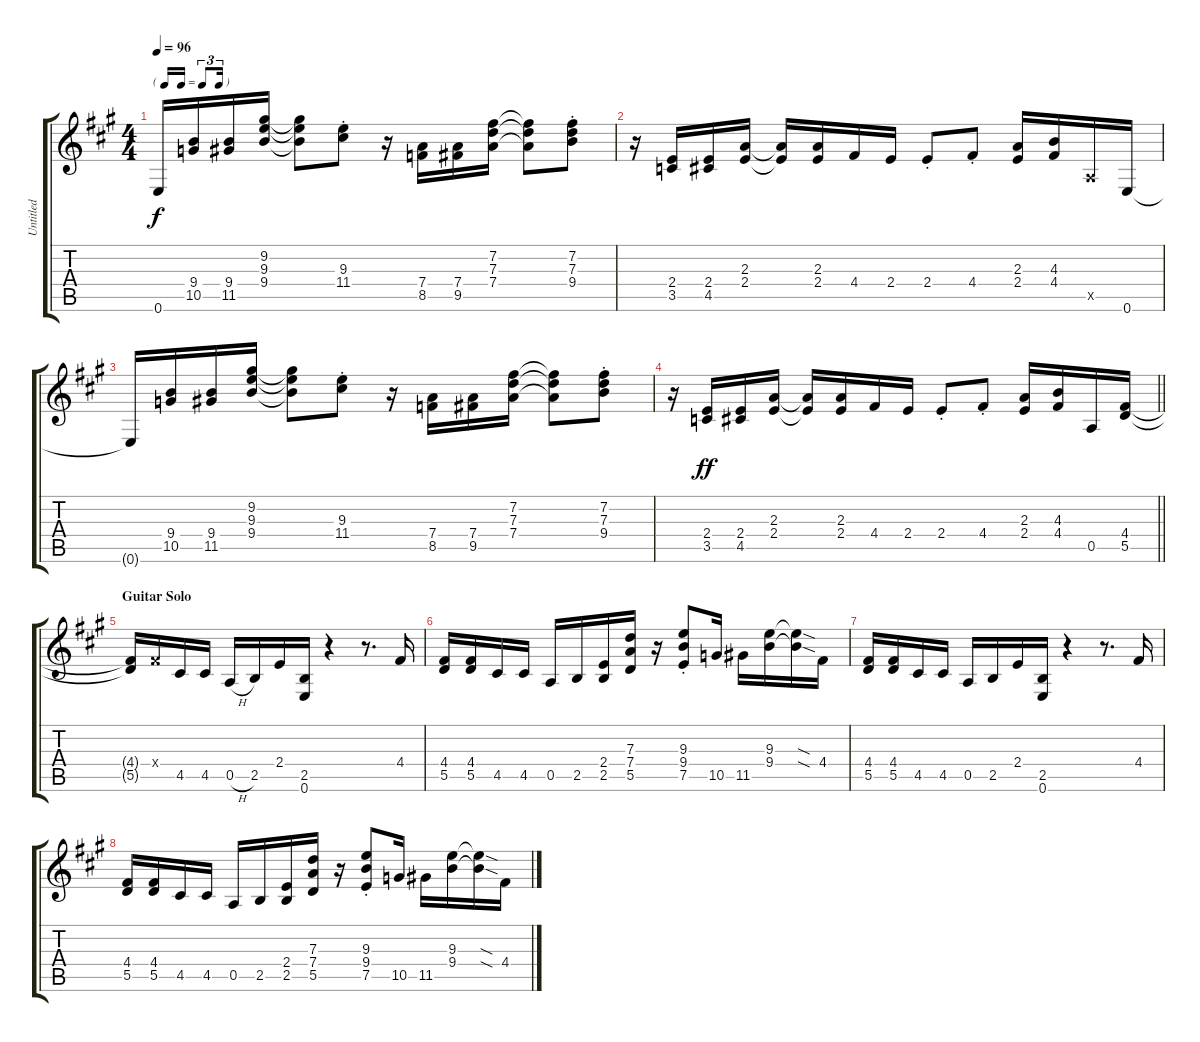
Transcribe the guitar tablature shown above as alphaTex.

\track ("Untitled" "Untitled") {instrument overdrivenguitar}
\staff {score tabs}
\tuning (E4 B3 G3 D3 A2 E2) {hide}
\ts (4 4)
\tf triplet16th
\tempo 96
\clef g2
\ks a
0.6{t}.16{dy f} (9.4 10.5).16 (9.4 11.5).16 (9.2 9.3 9.4).16 (9.2{t} 9.3{t} 9.4{t}).8 (9.3{st} 11.4{st}).8 r.16 (7.4 8.5).16 (7.4 9.5).16 (7.2 7.3 7.4).16 (7.2{t} 7.3{t} 7.4{t}).8 (7.2{st} 7.3{st} 9.4{st}).8 |
r.16 (2.4 3.5).16 (2.4 4.5).16 (2.3 2.4).16 (2.3{t} 2.4{t}).16 (2.3 2.4).16 4.4.16 2.4.16 2.4{st}.8 4.4{st}.8 (2.3 2.4).16 (4.3 4.4).16 0.5{x}.16 0.6.16 |
0.6{t}.16 (9.4 10.5).16 (9.4 11.5).16 (9.2 9.3 9.4).16 (9.2{t} 9.3{t} 9.4{t}).8 (9.3{st} 11.4{st}).8 r.16 (7.4 8.5).16 (7.4 9.5).16 (7.2 7.3 7.4).16 (7.2{t} 7.3{t} 7.4{t}).8 (7.2{st} 7.3{st} 9.4{st}).8 |
\barLineRight lightlight
r.16 (2.4 3.5).16{dy ff} (2.4 4.5).16 (2.3 2.4).16 (2.3{t} 2.4{t}).16 (2.3 2.4).16 4.4.16 2.4.16 2.4{st}.8 4.4{st}.8 (2.3 2.4).16 (4.3 4.4).16 0.5.16 (4.4 5.5).16 |
\section ("" "Guitar Solo")
(4.4{t} 5.5{t}).16 4.4{x}.16 4.5.16 4.5.16 0.5{h}.16 2.5.16 2.4.16 (2.5 0.6).16 r.4 r.8{d} 4.4.16 |
(4.4 5.5).16 (4.4 5.5).16 4.5.16 4.5.16 0.5.16 2.5.16 (2.4 2.5).16 (7.3 7.4 5.5).16 r.16 (9.3{st} 9.4{st} 7.5{st}).8 10.5.16 11.5.16 (9.3 9.4).16 (9.3{sod t} 9.4{sod t}).16 4.4.16 |
(4.4 5.5).16 (4.4 5.5).16 4.5.16 4.5.16 0.5.16 2.5.16 2.4.16 (2.5 0.6).16 r.4 r.8{d} 4.4.16 |
(4.4 5.5).16 (4.4 5.5).16 4.5.16 4.5.16 0.5.16 2.5.16 (2.4 2.5).16 (7.3 7.4 5.5).16 r.16 (9.3{st} 9.4{st} 7.5{st}).8 10.5.16 11.5.16 (9.3 9.4).16 (9.3{sod t} 9.4{sod t}).16 4.4.16
